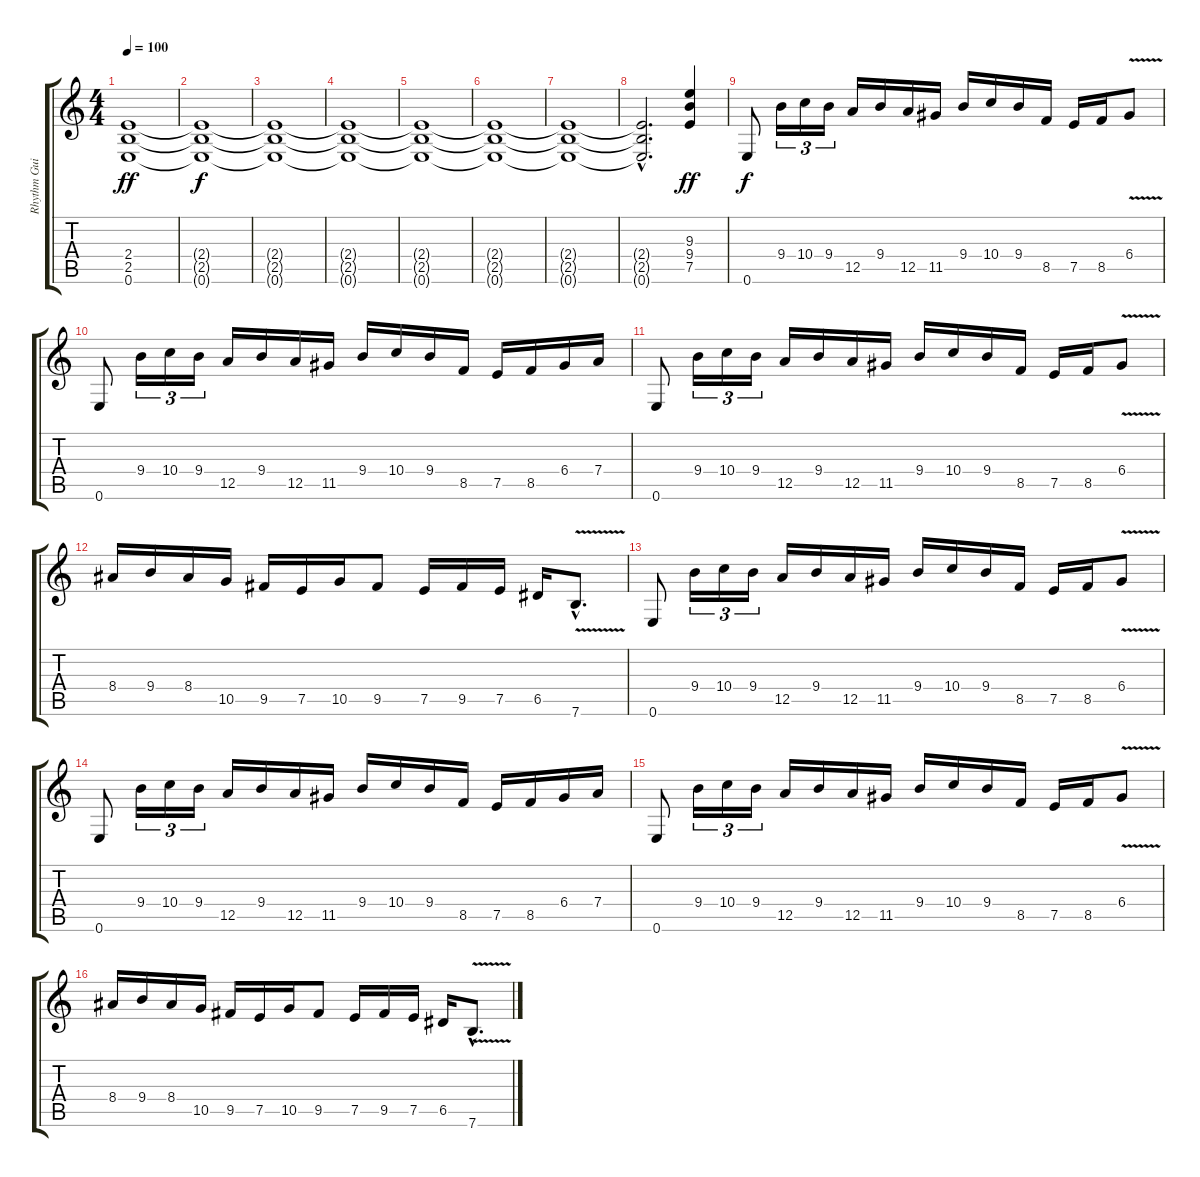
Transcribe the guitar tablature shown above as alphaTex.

\track ("Rhythm Guitar I" "Rhythm Gui") {instrument distortionguitar}
\staff {score tabs}
\tuning (E4 B3 G3 D3 A2 E2) {hide}
\ts (4 4)
\tempo 100
\clef g2
\ks c
(2.4 2.5 0.6).1{dy ff instrument distortionguitar} |
(2.4{t} 2.5{t} 0.6{t}).1{dy f} |
(2.4{t} 2.5{t} 0.6{t}).1 |
(2.4{t} 2.5{t} 0.6{t}).1 |
(2.4{t} 2.5{t} 0.6{t}).1 |
(2.4{t} 2.5{t} 0.6{t}).1 |
(2.4{t} 2.5{t} 0.6{t}).1 |
(2.4{hac t} 2.5{hac t} 0.6{hac t}).2{d} (9.3 9.4 7.5).4{dy ff} |
0.6.8{dy f} 9.4.16{tu (3 2)} 10.4.16{tu (3 2)} 9.4.16{tu (3 2)} 12.5.16 9.4.16 12.5.16 11.5.16 9.4.16 10.4.16 9.4.16 8.5.16 7.5.16 8.5.16 6.4{v}.8 |
0.6.8 9.4.16{tu (3 2)} 10.4.16{tu (3 2)} 9.4.16{tu (3 2)} 12.5.16 9.4.16 12.5.16 11.5.16 9.4.16 10.4.16 9.4.16 8.5.16 7.5.16 8.5.16 6.4.16 7.4.16 |
0.6.8 9.4.16{tu (3 2)} 10.4.16{tu (3 2)} 9.4.16{tu (3 2)} 12.5.16 9.4.16 12.5.16 11.5.16 9.4.16 10.4.16 9.4.16 8.5.16 7.5.16 8.5.16 6.4{v}.8 |
8.4.16 9.4.16 8.4.16 10.5.16 9.5.16 7.5.16 10.5.16 9.5.8 7.5.16 9.5.16 7.5.16 6.5.16 7.6{v hac}.8{d} |
0.6.8 9.4.16{tu (3 2)} 10.4.16{tu (3 2)} 9.4.16{tu (3 2)} 12.5.16 9.4.16 12.5.16 11.5.16 9.4.16 10.4.16 9.4.16 8.5.16 7.5.16 8.5.16 6.4{v}.8 |
0.6.8 9.4.16{tu (3 2)} 10.4.16{tu (3 2)} 9.4.16{tu (3 2)} 12.5.16 9.4.16 12.5.16 11.5.16 9.4.16 10.4.16 9.4.16 8.5.16 7.5.16 8.5.16 6.4.16 7.4.16 |
0.6.8 9.4.16{tu (3 2)} 10.4.16{tu (3 2)} 9.4.16{tu (3 2)} 12.5.16 9.4.16 12.5.16 11.5.16 9.4.16 10.4.16 9.4.16 8.5.16 7.5.16 8.5.16 6.4{v}.8 |
8.4.16 9.4.16 8.4.16 10.5.16 9.5.16 7.5.16 10.5.16 9.5.8 7.5.16 9.5.16 7.5.16 6.5.16 7.6{v hac}.8{d}
